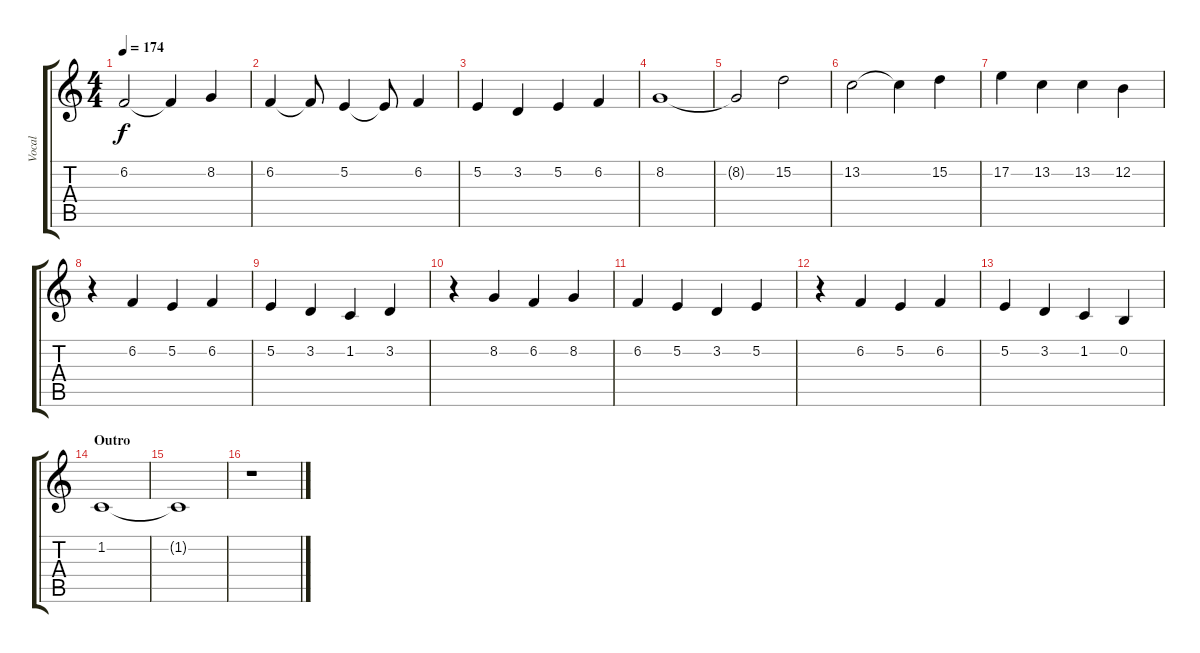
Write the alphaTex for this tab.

\track ("Vocal" "Vocal") {instrument trumpet}
\staff {score tabs}
\tuning (E4 B3 G3 D3 A2 E2) {hide}
\ts (4 4)
\tempo 174
\clef g2
\ks c
6.2{t}.2{dy f} 6.2{t}.4 8.2.4 |
6.2.4 6.2{t}.8 5.2.4 5.2{t}.8 6.2.4 |
5.2.4 3.2.4 5.2.4 6.2.4 |
8.2.1 |
8.2{t}.2 15.2.2 |
13.2.2 13.2{t}.4 15.2.4 |
17.2.4 13.2.4 13.2.4 12.2.4 |
r.4 6.2.4 5.2.4 6.2.4 |
5.2.4 3.2.4 1.2.4 3.2.4 |
r.4 8.2.4 6.2.4 8.2.4 |
6.2.4 5.2.4 3.2.4 5.2.4 |
r.4 6.2.4 5.2.4 6.2.4 |
5.2.4 3.2.4 1.2.4 0.2.4 |
\section ("" "Outro")
1.2.1 |
1.2{t}.1 |
r.1
